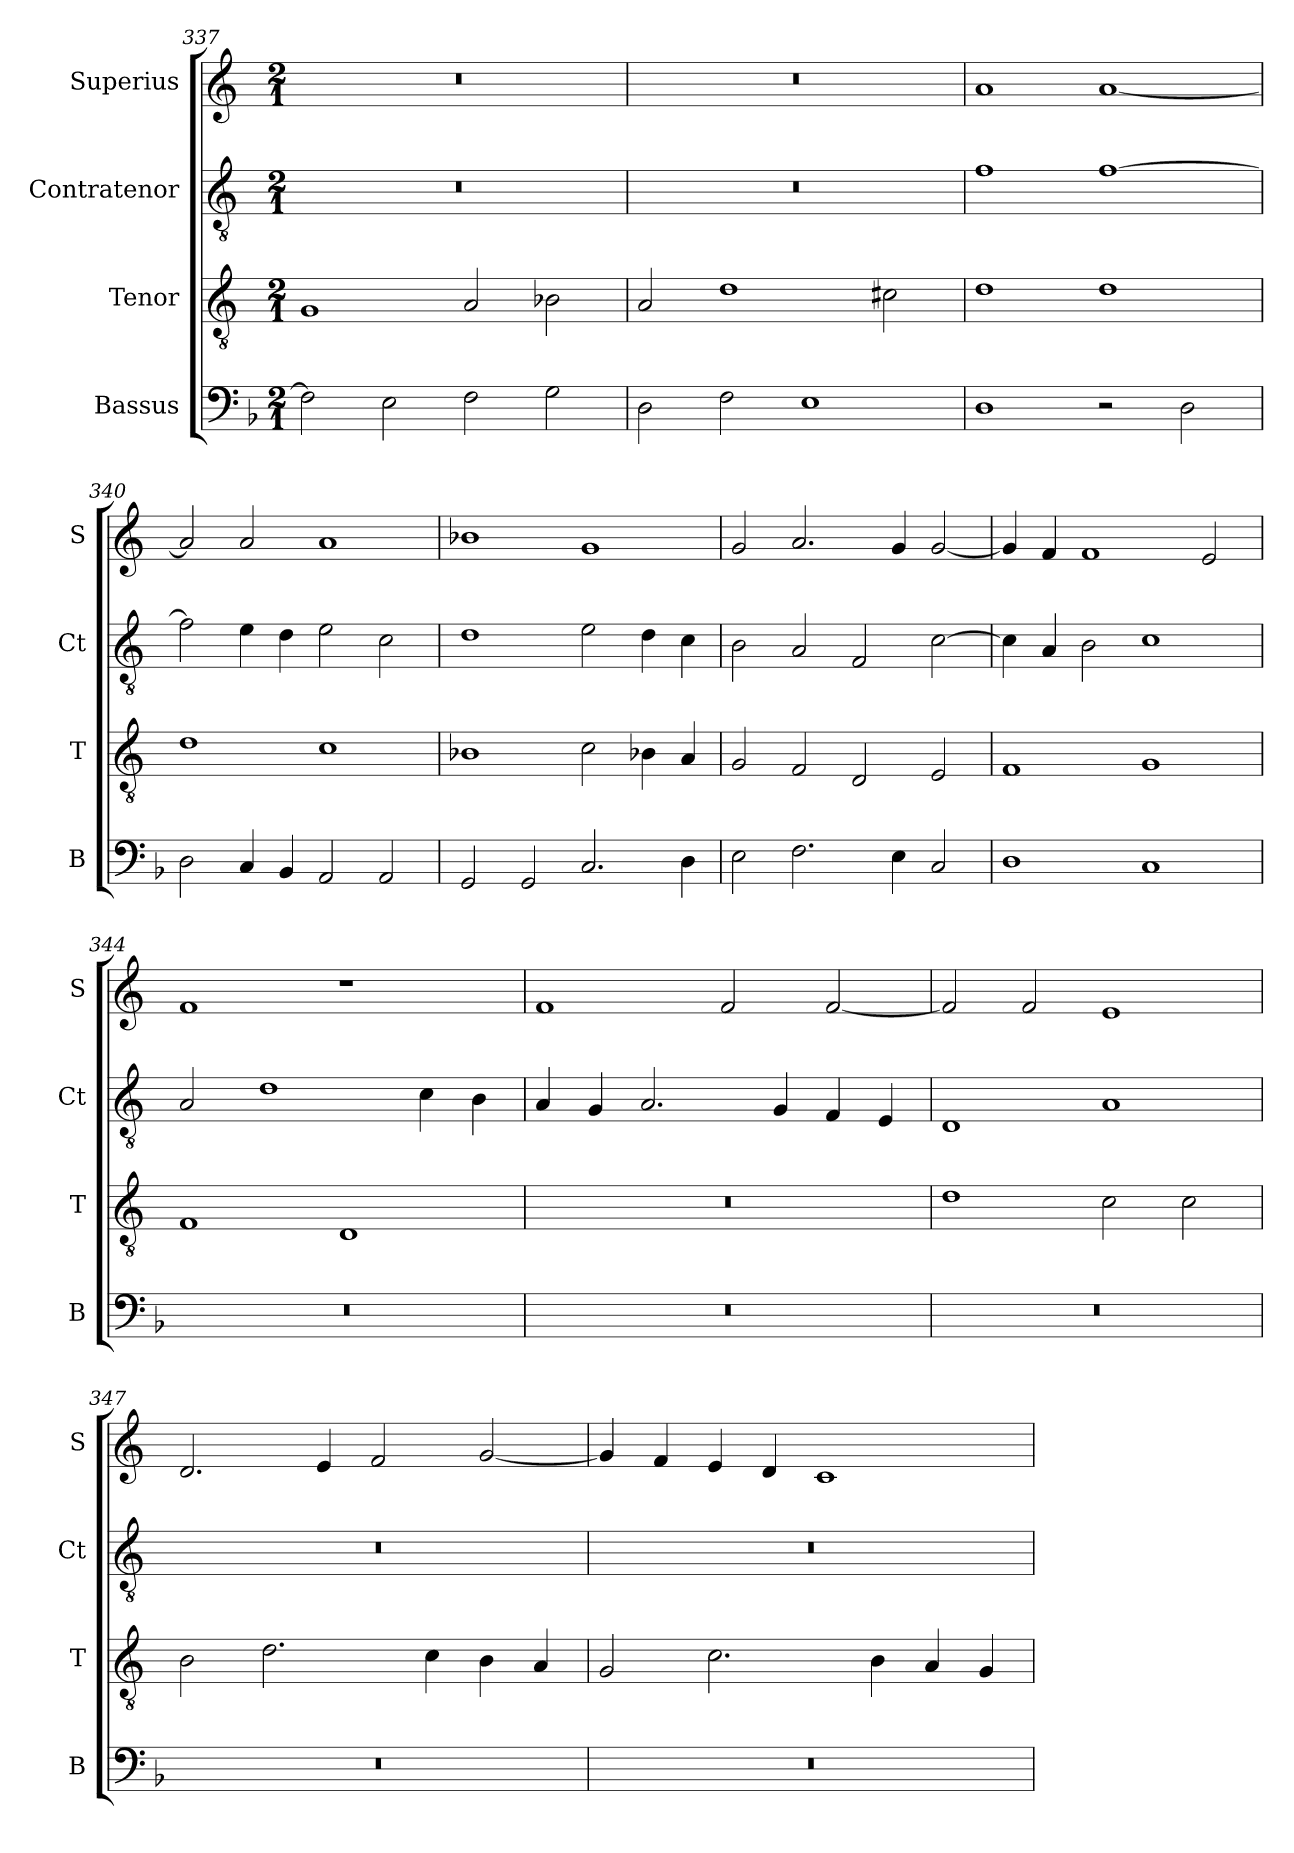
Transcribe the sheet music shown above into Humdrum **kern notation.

**kern	**kern	**kern	**kern
*part4	*part3	*part2	*part1
*staff4	*staff3	*staff2	*staff1
*I"Bassus	*I"Tenor	*I"Contratenor	*I"Superius
*I'B	*I'T	*I'Ct	*I'S
*clefF4	*clefGv2	*clefGv2	*clefG2
*k[b-]	*k[]	*k[]	*k[]
*M2/1	*M2/1	*M2/1	*M2/1
=337	=337	=337	=337
2F]	1G	0r	0r
2E	.	.	.
2F	2A	.	.
2G	2B-X	.	.
=338	=338	=338	=338
2D	2A	0r	0r
2F	1d	.	.
1E	.	.	.
.	2c#X	.	.
=339	=339	=339	=339
1D	1d	1f	1a
2r	1d	[1f	[1a
2D	.	.	.
=340	=340	=340	=340
2D	1d	2f]	2a]
4C	.	4e	2a
4BB-	.	4d	.
2AA	1c	2e	1a
2AA	.	2c	.
=341	=341	=341	=341
2GG	1B-X	1d	1b-X
2GG	.	.	.
2.C	2c	2e	1g
.	4B-X	4d	.
4D	4A	4c	.
=342	=342	=342	=342
2E	2G	2B	2g
2.F	2F	2A	2.a
.	2D	2F	.
4E	.	.	4g
2C	2E	[2c	[2g
=343	=343	=343	=343
1D	1F	4c]	4g]
.	.	4A	4f
.	.	2B	1f
1C	1G	1c	.
.	.	.	2e
=344	=344	=344	=344
0r	1F	2A	1f
.	.	1d	.
.	1D	.	1r
.	.	4c	.
.	.	4B	.
=345	=345	=345	=345
0r	0r	4A	1f
.	.	4G	.
.	.	2.A	.
.	.	.	2f
.	.	4G	.
.	.	4F	[2f
.	.	4E	.
=346	=346	=346	=346
0r	1d	1D	2f]
.	.	.	2f
.	2c	1A	1e
.	2c	.	.
=347	=347	=347	=347
0r	2B	0r	2.d
.	2.d	.	.
.	.	.	4e
.	.	.	2f
.	4c	.	.
.	4B	.	[2g
.	4A	.	.
=348	=348	=348	=348
0r	2G	0r	4g]
.	.	.	4f
.	2.c	.	4e
.	.	.	4d
.	.	.	1c
.	4B	.	.
.	4A	.	.
.	4G	.	.
=	=	=	=
*-	*-	*-	*-
